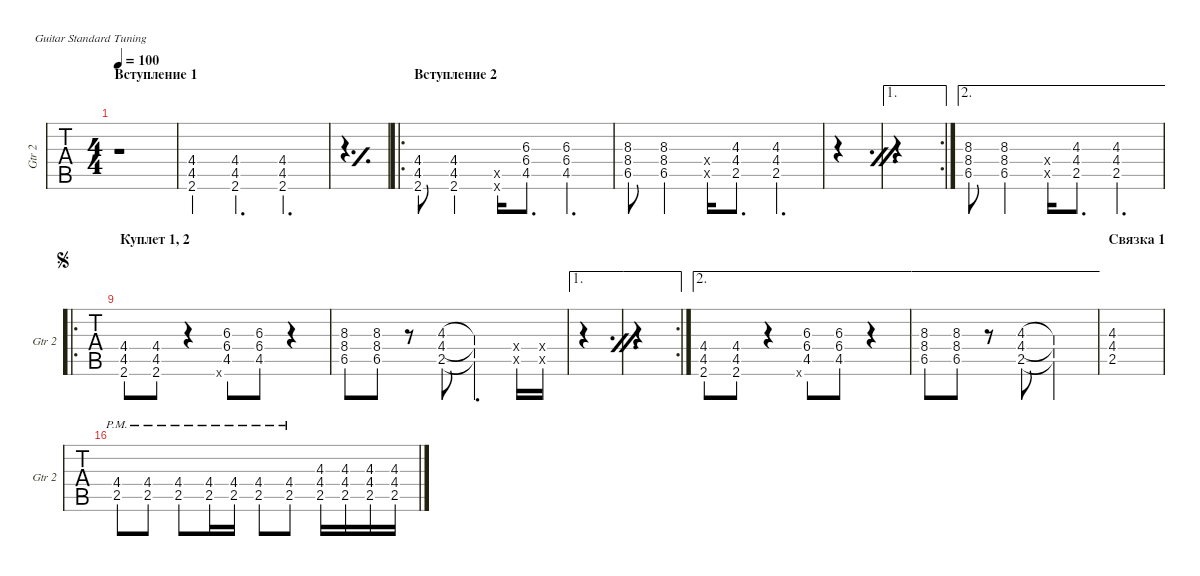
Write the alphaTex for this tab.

\defaultSystemsLayout 4
\hideDynamics
\bracketExtendMode groupsimilarinstruments
\singleTrackTrackNamePolicy allsystems
\multiTrackTrackNamePolicy allsystems
\otherSystemsTrackNameOrientation horizontal
\defaultBarNumberDisplay FirstOfSystem
\track ("Guitar 2" "Gtr 2") {instrument electricguitarclean}
\staff {tabs}
\tuning (E4 B3 G3 D3 A2 E2)
\ts (4 4)
\section ("" "Вступление 1")
\tempo 100
\clef g2
\ks f#minor
r.1{dy f instrument electricguitarclean} |
(2.6 4.5 4.4).4 (2.6 4.5 4.4).4{d} (2.6 4.5 4.4).4{d} |
\simile simple
|
\ro
\section ("" "Вступление 2")
\simile none
(4.5 4.4 2.6).8{dy mf} (4.4 4.5 2.6).4 (4.5{x} 2.6{x}).16 (6.4 4.5 6.3).8{d} (6.4 4.5 6.3).4{d} |
(6.5 8.4 8.3).8 (6.5 8.4 8.3).4 (6.5{x} 8.4{x}).16 (2.5 4.4 4.3).8{d} (4.4 2.5 4.3).4{d} |
\simile firstofdouble
|
\ae 1
\rc 2
\simile secondofdouble
|
\ae 2
\simile none
(6.5 8.4 8.3).8 (6.5 8.4 8.3).4 (6.5{x} 8.4{x}).16 (2.5 4.4 4.3).8{d} (4.4 2.5 4.3).4{d} |
\ro
\section ("" "Куплет 1, 2")
\jump segno
(4.5{st} 4.4{st} 2.6{st}).8{dy f} (4.5{st} 4.4{st} 2.6{st}).8 r.4 2.6{x}.8{gr} (4.5{st} 6.4{st} 6.3{st}).8 (4.5{st} 6.4{st} 6.3{st}).8 r.4 |
(6.5{st} 8.4{st} 8.3{st}).8 (6.5{st} 8.4{st} 8.3{st}).8 r.8 (2.5 4.4 4.3).8 (4.4{t} 2.5{t} 4.3{t}).4{d} (2.5{x} 4.4{x}).16 (2.5{x} 4.4{x}).16 |
\ae 1
\simile firstofdouble
|
\ae 1
\rc 2
\simile secondofdouble
|
\ae 2
\simile none
(4.5{st} 4.4{st} 2.6{st}).8 (4.5{st} 4.4{st} 2.6{st}).8 r.4 2.6{x}.8{gr} (4.5{st} 6.4{st} 6.3{st}).8 (4.5{st} 6.4{st} 6.3{st}).8 r.4 |
\ae 2
(6.5{st} 8.4{st} 8.3{st}).8 (6.5{st} 8.4{st} 8.3{st}).8 r.8 (2.5 4.4 4.3).8 (4.4{t} 2.5{t} 4.3{t}).2 |
\section ("" "Связка 1")
(2.5 4.4 4.3).1 |
(2.5{pm} 4.4{pm}).8 (2.5{pm} 4.4{pm}).8 (2.5{pm} 4.4{pm}).8 (2.5{pm} 4.4{pm}).16 (2.5{pm} 4.4{pm}).16 (2.5{pm} 4.4{pm}).8 (2.5{pm} 4.4{pm}).8 (2.5 4.4 4.3).16 (2.5 4.4 4.3).16 (2.5 4.4 4.3).16 (2.5 4.4 4.3).16
